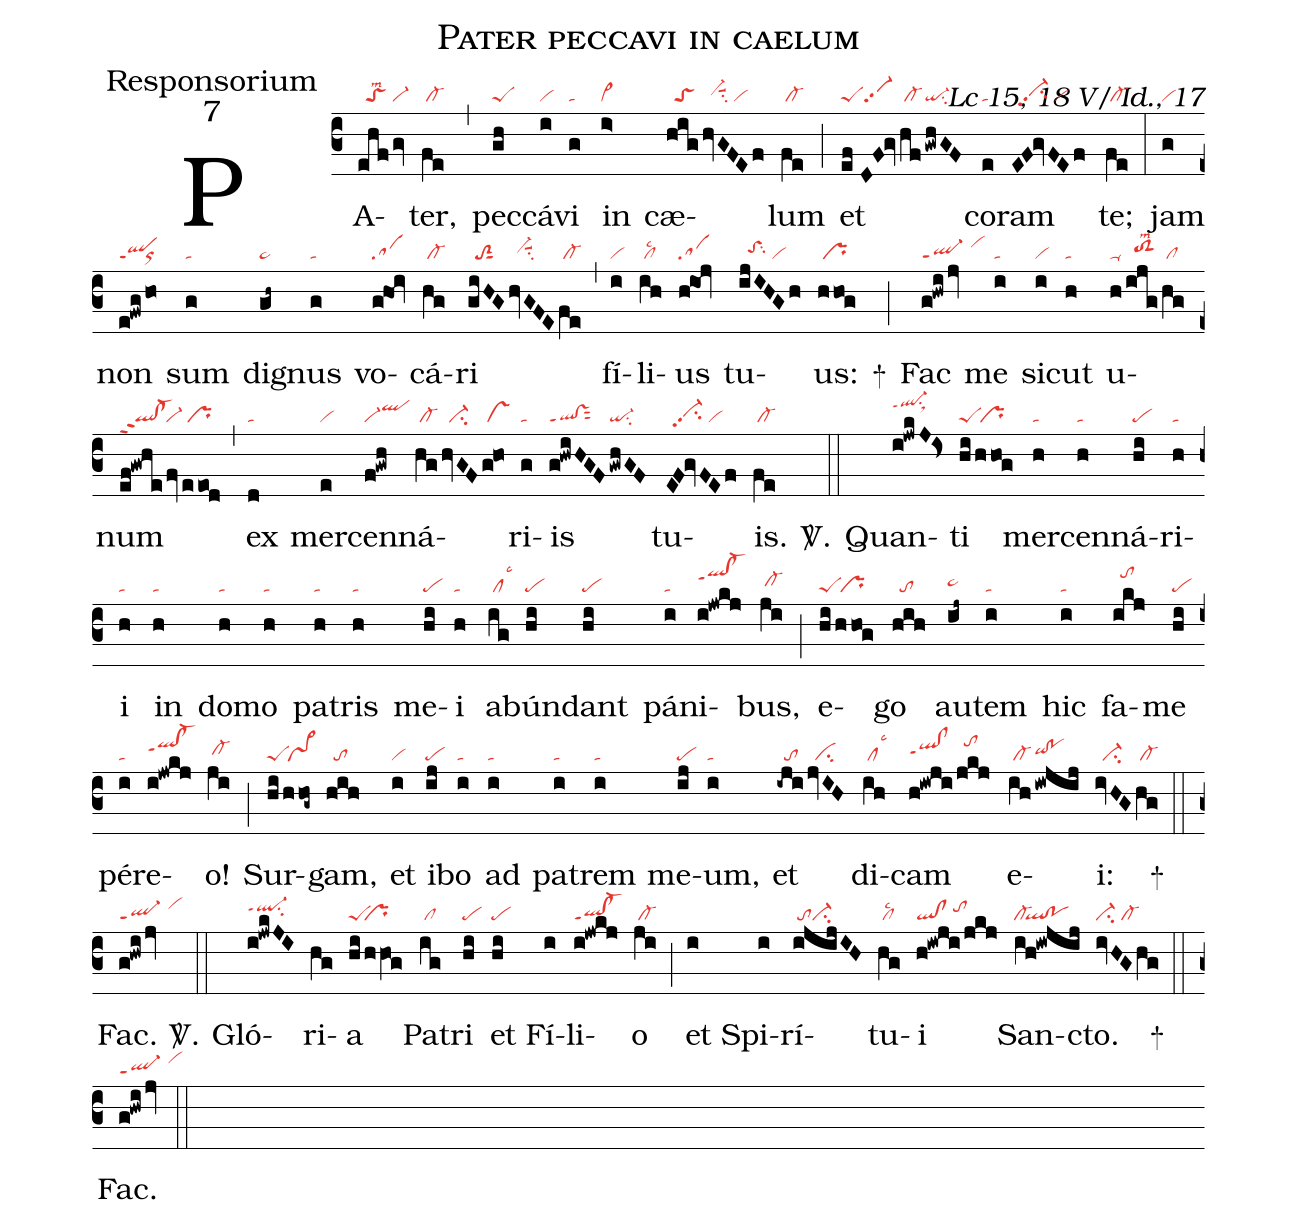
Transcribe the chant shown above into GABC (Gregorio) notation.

name:Pater peccavi in caelum;
office-part:Responsorium;
mode:7;
commentary:Lc 15, 18 V/ Id., 17;
nabc-lines:1;
%%
(c3)
PA(ehf|//toSlsm2|/gv|vi-)ter,(fe|/cl-) (,)
pec(gh|peS)cá(i|vi)vi(g|ta) in(i>|vi>) cæ(hig|//toS|/hvGFEf|//vi-hhsuu1su2/vi)lum(fe|/cl-) (;)
et(ef|peS|//D!F!gv|/vi-pp2|/hf|/cl-|!gwhGF|qi-su2) co(e|ta)ram(EF!gvFEf|//vi-hhpp2su2/vi) te;(fe|/cl-) (:)
jam(g|vi) non(e!fwg|qlppt1|/ho|or) sum(g|ta) di(gh~|pe~)gnus(g|ta) vo(ghOi|sa)cá(hg|/cl-)ri(giHG|//toS2sut1|hvGFE|//vi-hhsuu1su2|fe|/cl-) (,)
fí(i|vi)li(ih|/cllsc2)us(hiOj|sa) tu(ijIHGh|//toShhsu2/vi)us:(hhog|/pr) +(;)
Fac(g!hwi/jv|ql-ppt1/vihj) me(i|ta) sic(i|vi)ut(h|ta) u(h|ta-|/ijg|//toS2hhlsm2|/hg|/cl)num(ef!gwhe|ql!cl-ppt2|/fv|vi-|/eeod|/pr) (,)
ex(d|ta) mer(e|vi)cen(f!gwh|vi-qlhj)ná(hg|/cl-|/hvGF|//ci-|g!ho|/vs)ri(g|ta)is(g!hwiHGF|ql!vsppt1sut2|/gwhGF|qi-su2) tu(EF!gvFEf|//vi-hhpp2su2/vi)is.(fe|/cl-) <sp>V/</sp>.(::)
Quan(i!jwkJ!Is>|ql-hkppt1su1sux1)ti(hi|peS|/hhog|/pr) mer(h|ta)cen(h|ta)ná(hi|pe)ri(h|ta)i(h|ta) in(h|ta) do(h|ta)mo(h|ta) pa(h|ta)tris(h|ta) me(hi|pe)i(h|ta) ab(ig|/cllsc3)ún(hi|pe)dant(hi|pe) pá(i|ta)ni(i!jwkj|qlhj!cl-hjppt1)bus,(ji|/cl-hh) (;)
e(hi|peS|/hhog|/pr)go(hih|//to) au(ij~|pe~hh)tem(i|ta) hic(i|ta) fa(ikj|//tohk)me(hi|pe) pér(i|ta)e(i!jwkj|qlhi!cl-hippt1)o!(ji|/cl-hh) (;)
Sur(hi|peS|/hhog~|/pr~)gam,(hih|//to) et(i|vi) i(ij|pe)bo(i|ta) ad(i|ta) pa(i|ta)trem(i|ta) me(ij|pe)um,(i|ta) et(-iji|//to|jvIH|//ci) di(ih|/cllsc3)cam(h!iwji|qlhh!clhhppt1|/jkj|//tohk) e(ih|/cl-|!iwjij|qihh!pohh)i:(ivHG|//ci-|hg|/cl-) +(::)
Fac.(g!hwi/jv|ql-ppt1/vihj) <sp>V/</sp>.(::)
Gló(i!jwkJI|ql-hippt1su2)ri(hg)a(hi/hhVO!g|peS``pr) Pa(ig|/cl)tri(hi|pe) et(hi|pe) Fí(i)li(i!jwkj|ql!cl-ppt1)o(ji|/cl-) (;)
et(i) Spi(i)rí(i!@jijIH|/toci-)tu(hg|/cllsc2)i(h!iwji/jkj|ql!cl/tohi) San(ih!iw!@jij|cl-``ql!po)cto.(ivHGhg|ci-/cl-) +(::)
Fac.(g!hwi/jv|ql-ppt1/vihj) (::)
